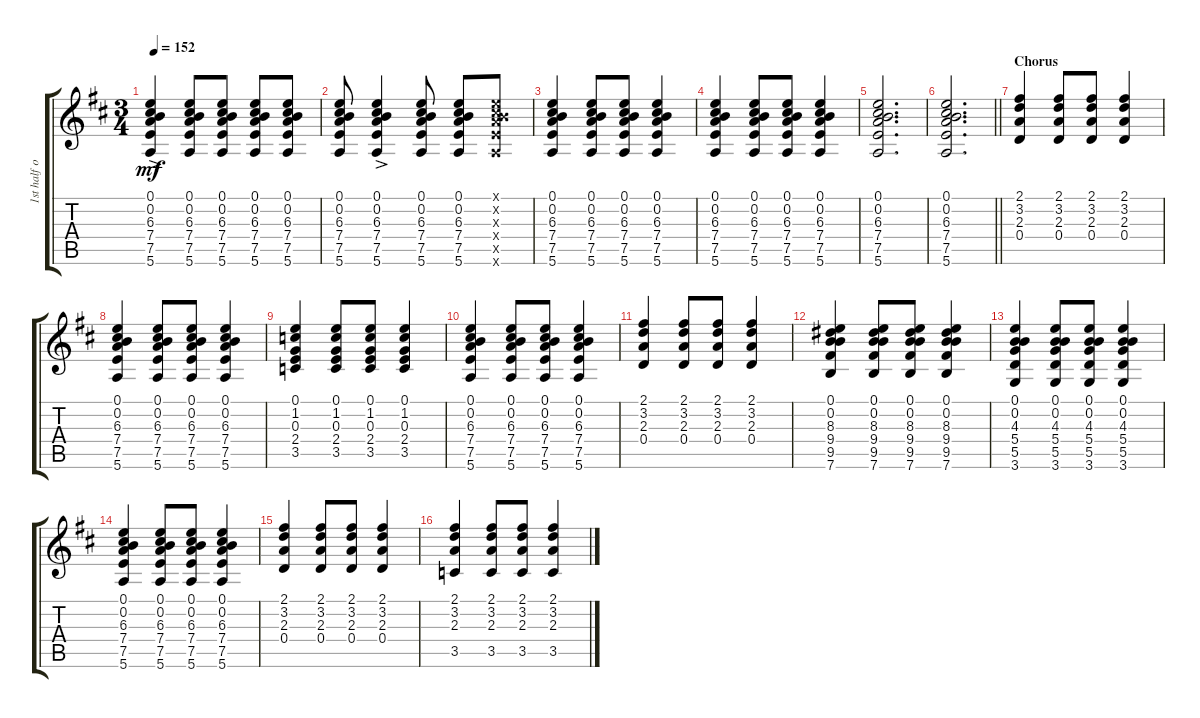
\track ("1st half of 12-string" "1st half o") {instrument acousticguitarnylon}
\staff {score tabs}
\tuning (E4 B3 G3 D3 A2 E2) {hide}
\ts (3 4)
\tempo 152
\clef g2
\ks d
(0.1{ac} 0.2{ac} 6.3{ac} 7.4{ac} 7.5{ac} 5.6{ac}).4{dy mf} (0.1 0.2 6.3 7.4 7.5 5.6).8 (0.1 0.2 6.3 7.4 7.5 5.6).8 (0.1 0.2 6.3 7.4 7.5 5.6).8 (0.1 0.2 6.3 7.4 7.5 5.6).8 |
(0.1 0.2 6.3 7.4 7.5 5.6).8 (0.1{ac} 0.2{ac} 6.3{ac} 7.4{ac} 7.5{ac} 5.6{ac}).4 (0.1 0.2 6.3 7.4 7.5 5.6).8 (0.1 0.2 6.3 7.4 7.5 5.6).8 (0.1{x} 0.2{x} 6.3{x} 7.4{x} 7.5{x} 5.6{x}).8 |
(0.1 0.2 6.3 7.4 7.5 5.6).4 (0.1 0.2 6.3 7.4 7.5 5.6).8 (0.1 0.2 6.3 7.4 7.5 5.6).8 (0.1 0.2 6.3 7.4 7.5 5.6).4 |
(0.1 0.2 6.3 7.4 7.5 5.6).4 (0.1 0.2 6.3 7.4 7.5 5.6).8 (0.1 0.2 6.3 7.4 7.5 5.6).8 (0.1 0.2 6.3 7.4 7.5 5.6).4 |
(0.1 0.2 6.3 7.4 7.5 5.6).2{d} |
\barLineRight lightlight
(0.1 0.2 6.3 7.4 7.5 5.6).2{d} |
\section ("" "Chorus")
(2.1 3.2 2.3 0.4).4 (2.1 3.2 2.3 0.4).8 (2.1 3.2 2.3 0.4).8 (2.1 3.2 2.3 0.4).4 |
(0.1 0.2 6.3 7.4 7.5 5.6).4 (0.1 0.2 6.3 7.4 7.5 5.6).8 (0.1 0.2 6.3 7.4 7.5 5.6).8 (0.1 0.2 6.3 7.4 7.5 5.6).4 |
(0.1 1.2 0.3 2.4 3.5).4 (0.1 1.2 0.3 2.4 3.5).8 (0.1 1.2 0.3 2.4 3.5).8 (0.1 1.2 0.3 2.4 3.5).4 |
(0.1 0.2 6.3 7.4 7.5 5.6).4 (0.1 0.2 6.3 7.4 7.5 5.6).8 (0.1 0.2 6.3 7.4 7.5 5.6).8 (0.1 0.2 6.3 7.4 7.5 5.6).4 |
(2.1 3.2 2.3 0.4).4 (2.1 3.2 2.3 0.4).8 (2.1 3.2 2.3 0.4).8 (2.1 3.2 2.3 0.4).4 |
(0.1 0.2 8.3 9.4 9.5 7.6).4 (0.1 0.2 8.3 9.4 9.5 7.6).8 (0.1 0.2 8.3 9.4 9.5 7.6).8 (0.1 0.2 8.3 9.4 9.5 7.6).4 |
(0.1 0.2 4.3 5.4 5.5 3.6).4 (0.1 0.2 4.3 5.4 5.5 3.6).8 (0.1 0.2 4.3 5.4 5.5 3.6).8 (0.1 0.2 4.3 5.4 5.5 3.6).4 |
(0.1 0.2 6.3 7.4 7.5 5.6).4 (0.1 0.2 6.3 7.4 7.5 5.6).8 (0.1 0.2 6.3 7.4 7.5 5.6).8 (0.1 0.2 6.3 7.4 7.5 5.6).4 |
(2.1 3.2 2.3 0.4).4 (2.1 3.2 2.3 0.4).8 (2.1 3.2 2.3 0.4).8 (2.1 3.2 2.3 0.4).4 |
(2.1 3.2 2.3 3.5).4 (2.1 3.2 2.3 3.5).8 (2.1 3.2 2.3 3.5).8 (2.1 3.2 2.3 3.5).4
